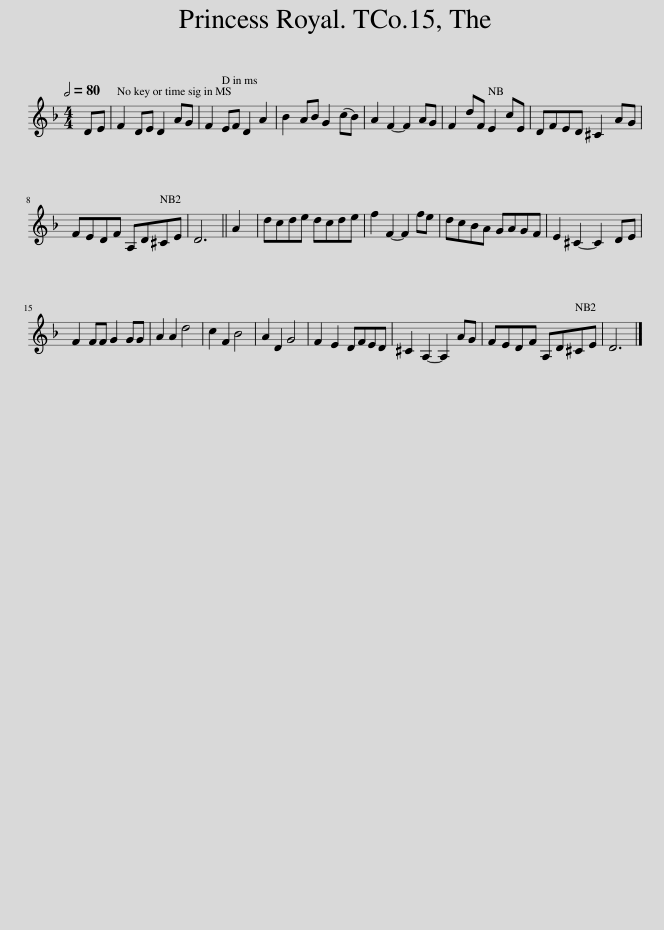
X:1
L:1/8
Q:1/2=80
M:4/4
I:linebreak $
K:Dmin
V:1 treble
V:1
 DE | F2 DE D2 AG | F2 EF D2 A2 | B2 AB G2 (cB) | A2 F2- F2 AG | %5
 F2 dF E2 cE | DFED ^C2 AG |$ FEDF A,D^CE | D6 || A2 | %10
 dcde dcde | f2 F2- F2 fe | dcBA GAGF | E2 ^C2- C2 DE |$ F2 FF G2 GG | %15
 A2 A2 d4 | c2 F2 B4 | A2 D2 G4 | F2 E2 DFED | ^C2 A,2- A,2 AG | %20
 FEDF A,D^CE | D6 |] %22
